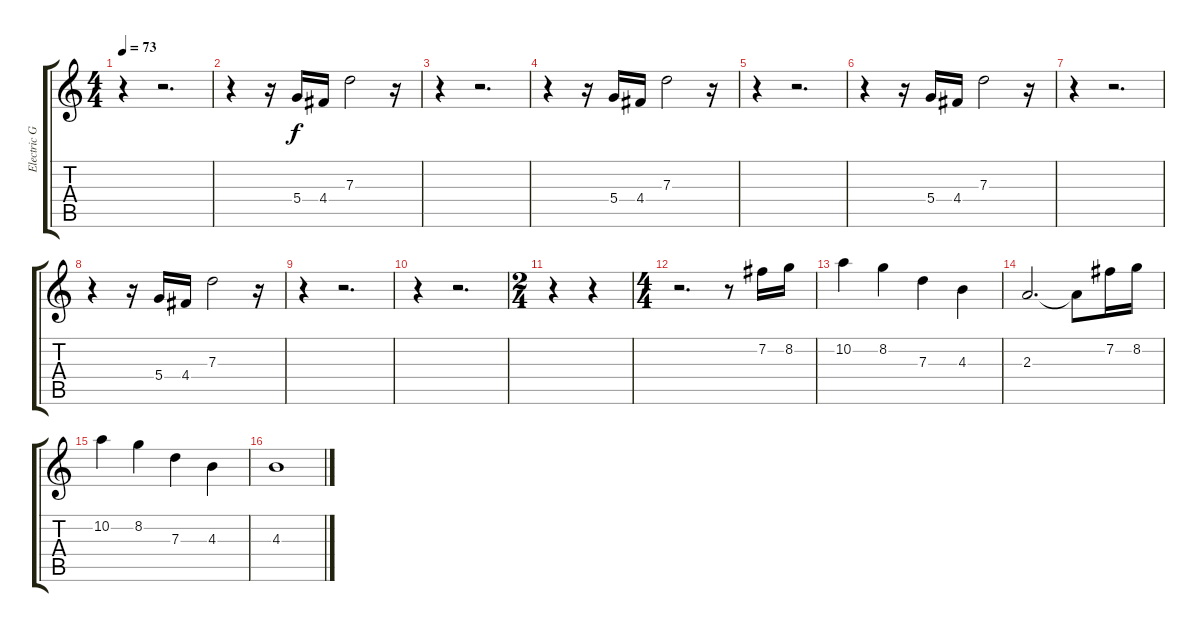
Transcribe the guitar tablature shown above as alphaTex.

\track ("Electric Guitar" "Electric G") {instrument electricguitarclean}
\staff {score tabs}
\tuning (E4 B3 G3 D3 A2 E2) {hide}
\ts (4 4)
\tempo 73
\clef g2
\ks c
r.4{dy f} r.2{d} |
r.4 r.16 5.4.16 4.4.16 7.3.2 r.16 |
r.4 r.2{d} |
r.4 r.16 5.4.16 4.4.16 7.3.2 r.16 |
r.4 r.2{d} |
r.4 r.16 5.4.16 4.4.16 7.3.2 r.16 |
r.4 r.2{d} |
r.4 r.16 5.4.16 4.4.16 7.3.2 r.16 |
r.4 r.2{d} |
r.4 r.2{d} |
\ts (2 4)
r.4 r.4 |
\ts (4 4)
r.2{d} r.8 7.2.16 8.2.16 |
10.2.4 8.2.4 7.3.4 4.3.4 |
2.3.2{d} 2.3{t}.8 7.2.16 8.2.16 |
10.2.4 8.2.4 7.3.4 4.3.4 |
4.3.1
